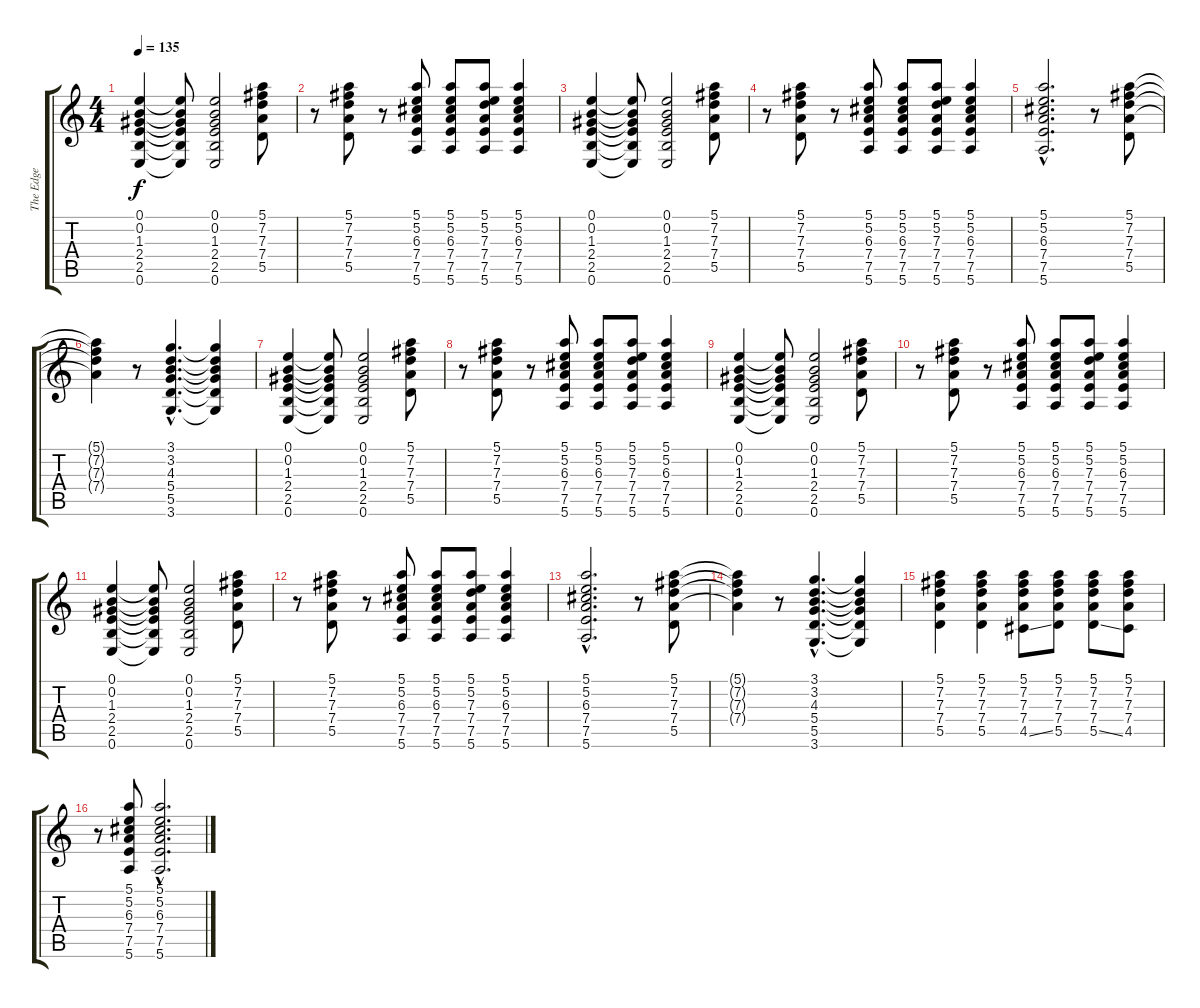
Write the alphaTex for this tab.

\track ("The Edge" "The Edge") {instrument overdrivenguitar}
\staff {score tabs}
\tuning (E4 B3 G3 D3 A2 E2) {hide}
\ts (4 4)
\tempo 135
\clef g2
\ks c
(0.1 0.2 1.3 2.4 2.5 0.6).4{dy f} (0.1{t} 0.2{t} 1.3{t} 2.4{t} 2.5{t} 0.6{t}).8 (0.1 0.2 1.3 2.4 2.5 0.6).2 (5.1 7.2 7.3 7.4 5.5).8 |
r.8 (5.1 7.2 7.3 7.4 5.5).8 r.8 (5.1 5.2 6.3 7.4 7.5 5.6).8 (5.1 5.2 6.3 7.4 7.5 5.6).8 (5.1 5.2 7.3 7.4 7.5 5.6).8 (5.1 5.2 6.3 7.4 7.5 5.6).4 |
(0.1 0.2 1.3 2.4 2.5 0.6).4 (0.1{t} 0.2{t} 1.3{t} 2.4{t} 2.5{t} 0.6{t}).8 (0.1 0.2 1.3 2.4 2.5 0.6).2 (5.1 7.2 7.3 7.4 5.5).8 |
r.8 (5.1 7.2 7.3 7.4 5.5).8 r.8 (5.1 5.2 6.3 7.4 7.5 5.6).8 (5.1 5.2 6.3 7.4 7.5 5.6).8 (5.1 5.2 7.3 7.4 7.5 5.6).8 (5.1 5.2 6.3 7.4 7.5 5.6).4 |
(5.1{hac} 5.2{hac} 6.3{hac} 7.4{hac} 7.5{hac} 5.6{hac}).2{d} r.8 (5.1 7.2 7.3 7.4 5.5).8 |
(5.1{t} 7.2{t} 7.3{t} 7.4{t}).4 r.8 (3.1{hac} 3.2{hac} 4.3{hac} 5.4{hac} 5.5{hac} 3.6{hac}).4{d} (3.1{t} 3.2{t} 4.3{t} 5.4{t} 5.5{t} 3.6{t}).4 |
(0.1 0.2 1.3 2.4 2.5 0.6).4 (0.1{t} 0.2{t} 1.3{t} 2.4{t} 2.5{t} 0.6{t}).8 (0.1 0.2 1.3 2.4 2.5 0.6).2 (5.1 7.2 7.3 7.4 5.5).8 |
r.8 (5.1 7.2 7.3 7.4 5.5).8 r.8 (5.1 5.2 6.3 7.4 7.5 5.6).8 (5.1 5.2 6.3 7.4 7.5 5.6).8 (5.1 5.2 7.3 7.4 7.5 5.6).8 (5.1 5.2 6.3 7.4 7.5 5.6).4 |
(0.1 0.2 1.3 2.4 2.5 0.6).4 (0.1{t} 0.2{t} 1.3{t} 2.4{t} 2.5{t} 0.6{t}).8 (0.1 0.2 1.3 2.4 2.5 0.6).2 (5.1 7.2 7.3 7.4 5.5).8 |
r.8 (5.1 7.2 7.3 7.4 5.5).8 r.8 (5.1 5.2 6.3 7.4 7.5 5.6).8 (5.1 5.2 6.3 7.4 7.5 5.6).8 (5.1 5.2 7.3 7.4 7.5 5.6).8 (5.1 5.2 6.3 7.4 7.5 5.6).4 |
(0.1 0.2 1.3 2.4 2.5 0.6).4 (0.1{t} 0.2{t} 1.3{t} 2.4{t} 2.5{t} 0.6{t}).8 (0.1 0.2 1.3 2.4 2.5 0.6).2 (5.1 7.2 7.3 7.4 5.5).8 |
r.8 (5.1 7.2 7.3 7.4 5.5).8 r.8 (5.1 5.2 6.3 7.4 7.5 5.6).8 (5.1 5.2 6.3 7.4 7.5 5.6).8 (5.1 5.2 7.3 7.4 7.5 5.6).8 (5.1 5.2 6.3 7.4 7.5 5.6).4 |
(5.1{hac} 5.2{hac} 6.3{hac} 7.4{hac} 7.5{hac} 5.6{hac}).2{d} r.8 (5.1 7.2 7.3 7.4 5.5).8 |
(5.1{t} 7.2{t} 7.3{t} 7.4{t}).4 r.8 (3.1{hac} 3.2{hac} 4.3{hac} 5.4{hac} 5.5{hac} 3.6{hac}).4{d} (3.1{t} 3.2{t} 4.3{t} 5.4{t} 5.5{t} 3.6{t}).4 |
(5.1 7.2 7.3 7.4 5.5).4 (5.1 7.2 7.3 7.4 5.5).4 (5.1 7.2 7.3 7.4 4.5{ss}).8 (5.1 7.2 7.3 7.4 5.5).8 (5.1 7.2 7.3 7.4 5.5{ss}).8 (5.1 7.2 7.3 7.4 4.5).8 |
r.8 (5.1 5.2 6.3 7.4 7.5 5.6).8 (5.1{hac} 5.2{hac} 6.3{hac} 7.4{hac} 7.5{hac} 5.6{hac}).2{d}
